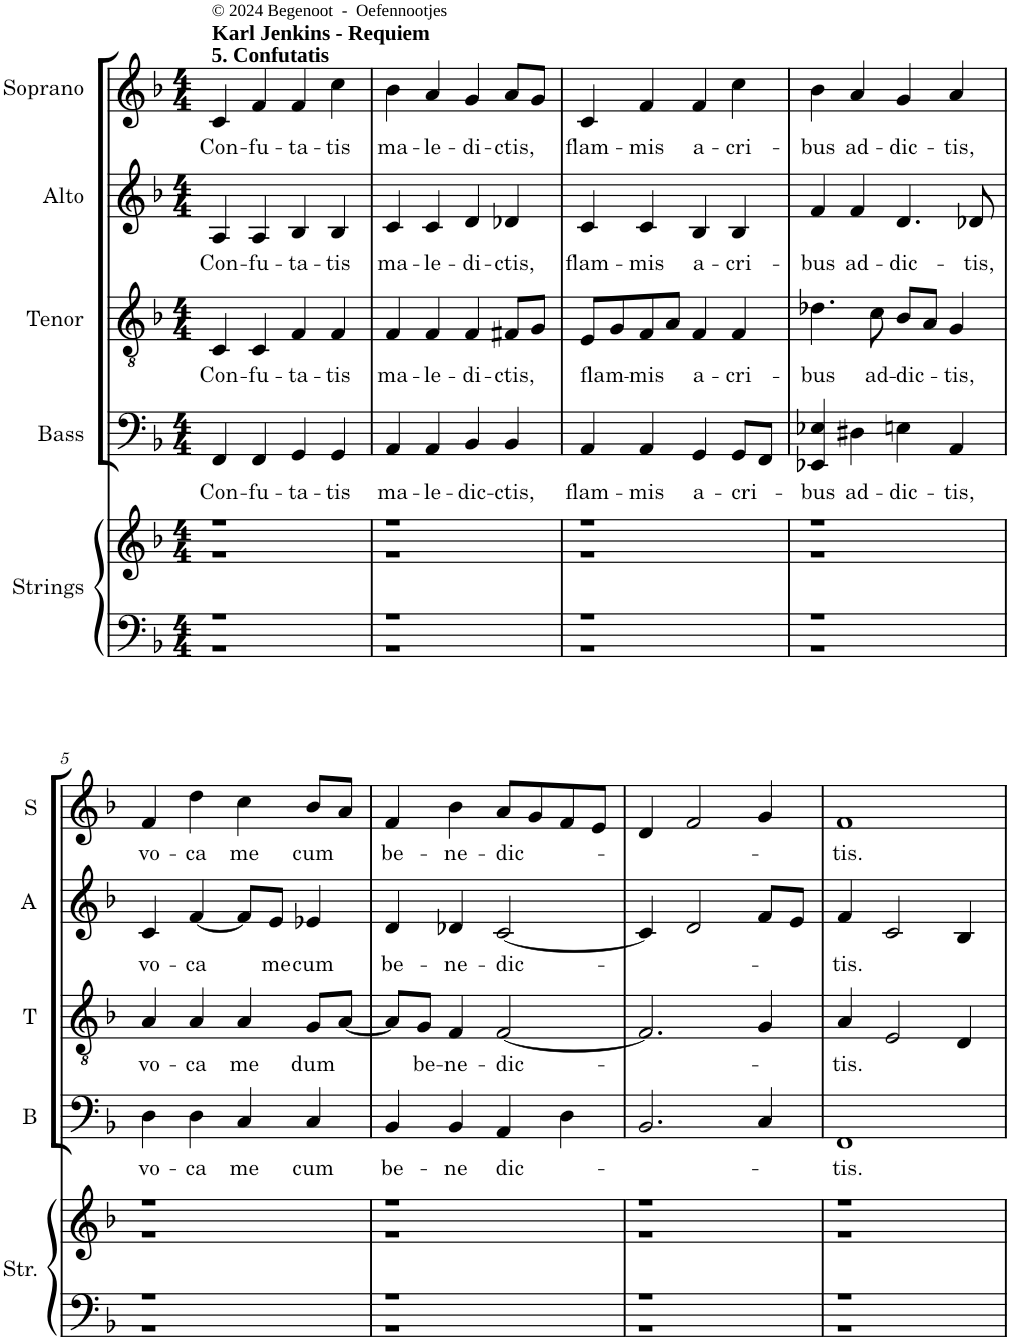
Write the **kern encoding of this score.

**kern	**kern	**kern	**text	**kern	**text	**kern	**text	**kern	**text
*part5	*part5	*part4	*part4	*part3	*part3	*part2	*part2	*part1	*part1
*staff6	*staff5	*staff4	*staff4	*staff3	*staff3	*staff2	*staff2	*staff1	*staff1
*I"Strings	*	*I"Bass	*	*I"Tenor	*	*I"Alto	*	*I"Soprano	*
*I'Str.	*	*I'B	*	*I'T	*	*I'A	*	*I'S	*
*clefF4	*clefG2	*clefF4	*	*clefGv2	*	*clefG2	*	*clefG2	*
*k[b-]	*k[b-]	*k[b-]	*	*k[b-]	*	*k[b-]	*	*k[b-]	*
*F:	*F:	*F:	*	*F:	*	*F:	*	*F:	*
*M4/4	*M4/4	*M4/4	*	*M4/4	*	*M4/4	*	*M4/4	*
=1	=1	=1	=1	=1	=1	=1	=1	=1	=1
*^	*^	*	*	*	*	*	*	*	*
!	!	!	!	!	!	!	!	!	!	!LO:TX:a:B:t=Karl Jenkins - Requiem	!
!	!	!	!	!	!	!	!	!	!	!LO:TX:a:t=5. Confutatis	!
!	!	!	!	!	!	!	!	!	!	!LO:TX:a:t=© 2024 Begenoot  -  Oefennootjes	!
!	!	!	!	!	!LO:LY:b	!	!LO:LY:b	!	!LO:LY:b	!	!LO:LY:b
1r	1r	1r	1r	4FF/	Con-	4C/	Con-	4A/	Con-	4c/	Con-
!	!	!	!	!	!LO:LY:b	!	!LO:LY:b	!	!LO:LY:b	!	!LO:LY:b
.	.	.	.	4FF/	-fu-	4C/	-fu-	4A/	-fu-	4f/	-fu-
!	!	!	!	!	!LO:LY:b	!	!LO:LY:b	!	!LO:LY:b	!	!LO:LY:b
.	.	.	.	4GG/	-ta-	4F/	-ta-	4B-/	-ta-	4f/	-ta-
!	!	!	!	!	!LO:LY:b	!	!LO:LY:b	!	!LO:LY:b	!	!LO:LY:b
.	.	.	.	4GG/	-tis	4F/	-tis	4B-/	-tis	4cc\	-tis
=2	=2	=2	=2	=2	=2	=2	=2	=2	=2	=2	=2
!	!	!	!	!	!LO:LY:b	!	!LO:LY:b	!	!LO:LY:b	!	!LO:LY:b
1r	1r	1r	1r	4AA/	ma-	4F/	ma-	4c/	ma-	4b-\	ma-
!	!	!	!	!	!LO:LY:b	!	!LO:LY:b	!	!LO:LY:b	!	!LO:LY:b
.	.	.	.	4AA/	-le-	4F/	-le-	4c/	-le-	4a/	-le-
!	!	!	!	!	!LO:LY:b	!	!LO:LY:b	!	!LO:LY:b	!	!LO:LY:b
.	.	.	.	4BB-/	-dic-	4F/	-di-	4d/	-di-	4g/	-di-
!	!	!	!	!	!LO:LY:b	!	!LO:LY:b	!	!LO:LY:b	!	!LO:LY:b
.	.	.	.	4BB-/	-ctis,	8F#X/L	-ctis,	4d-X/	-ctis,	8a/L	-ctis,
.	.	.	.	.	.	8G/J	.	.	.	8g/J	.
=3	=3	=3	=3	=3	=3	=3	=3	=3	=3	=3	=3
!	!	!	!	!	!LO:LY:b	!	!LO:LY:b	!	!LO:LY:b	!	!LO:LY:b
1r	1r	1r	1r	4AA/	flam-	8E/L	flam-	4c/	flam-	4c/	flam-
.	.	.	.	.	.	8G/	.	.	.	.	.
!	!	!	!	!	!LO:LY:b	!	!LO:LY:b	!	!LO:LY:b	!	!LO:LY:b
.	.	.	.	4AA/	-mis	8F/	-mis	4c/	-mis	4f/	-mis
.	.	.	.	.	.	8A/J	.	.	.	.	.
!	!	!	!	!	!LO:LY:b	!	!LO:LY:b	!	!LO:LY:b	!	!LO:LY:b
.	.	.	.	4GG/	a-	4F/	a-	4B-/	a-	4f/	a-
!	!	!	!	!	!LO:LY:b	!	!LO:LY:b	!	!LO:LY:b	!	!LO:LY:b
.	.	.	.	8GG/L	-cri-	4F/	-cri-	4B-/	-cri-	4cc\	-cri-
.	.	.	.	8FF/J	.	.	.	.	.	.	.
=4	=4	=4	=4	=4	=4	=4	=4	=4	=4	=4	=4
!	!	!	!	!	!LO:LY:b	!	!LO:LY:b	!	!LO:LY:b	!	!LO:LY:b
1r	1r	1r	1r	4EE-X/ 4E-X/	-bus	4.d-X\	-bus	4f/	-bus	4b-\	-bus
!	!	!	!	!	!LO:LY:b	!	!	!	!LO:LY:b	!	!LO:LY:b
.	.	.	.	4D#X\	ad-	.	.	4f/	ad-	4a/	ad-
!	!	!	!	!	!	!	!LO:LY:b	!	!	!	!
.	.	.	.	.	.	8c\	ad-	.	.	.	.
!	!	!	!	!	!LO:LY:b	!	!LO:LY:b	!	!LO:LY:b	!	!LO:LY:b
.	.	.	.	4En\	-dic-	8B-/L	-dic-	4.d/	-dic-	4g/	-dic-
.	.	.	.	.	.	8A/J	.	.	.	.	.
!	!	!	!	!	!LO:LY:b	!	!LO:LY:b	!	!	!	!LO:LY:b
.	.	.	.	4AA/	-tis,	4G/	-tis,	.	.	4a/	-tis,
!	!	!	!	!	!	!	!	!	!LO:LY:b	!	!
.	.	.	.	.	.	.	.	8d-X/	-tis,	.	.
!!LO:LB:g=z
=5	=5	=5	=5	=5	=5	=5	=5	=5	=5	=5	=5
!	!	!	!	!	!LO:LY:b	!	!LO:LY:b	!	!LO:LY:b	!	!LO:LY:b
1r	1r	1r	1r	4D\	vo-	4A/	vo-	4c/	vo-	4f/	vo-
!	!	!	!	!	!LO:LY:b	!	!LO:LY:b	!	!LO:LY:b	!	!LO:LY:b
.	.	.	.	4D\	-ca	4A/	-ca	[4f/	-ca	4dd\	-ca
!	!	!	!	!	!LO:LY:b	!	!LO:LY:b	!	!	!	!LO:LY:b
.	.	.	.	4C/	me	4A/	me	8f/L]	.	4cc\	me
!	!	!	!	!	!	!	!	!	!LO:LY:b	!	!
.	.	.	.	.	.	.	.	8e/J	me	.	.
!	!	!	!	!	!LO:LY:b	!	!LO:LY:b	!	!LO:LY:b	!	!LO:LY:b
.	.	.	.	4C/	cum	8G/L	dum	4e-X/	cum	8b-/L	cum
.	.	.	.	.	.	[8A/J	.	.	.	8a/J	.
=6	=6	=6	=6	=6	=6	=6	=6	=6	=6	=6	=6
!	!	!	!	!	!LO:LY:b	!	!	!	!LO:LY:b	!	!LO:LY:b
1r	1r	1r	1r	4BB-/	be-	8A/L]	.	4d/	be-	4f/	be-
!	!	!	!	!	!	!	!LO:LY:b	!	!	!	!
.	.	.	.	.	.	8G/J	be-	.	.	.	.
!	!	!	!	!	!LO:LY:b	!	!LO:LY:b	!	!LO:LY:b	!	!LO:LY:b
.	.	.	.	4BB-/	-ne	4F/	-ne-	4d-X/	-ne-	4b-\	-ne-
!	!	!	!	!	!LO:LY:b	!	!LO:LY:b	!	!LO:LY:b	!	!LO:LY:b
.	.	.	.	4AA/	dic-	[2F/	-dic-	[2c/	-dic-	8a/L	-dic-
.	.	.	.	.	.	.	.	.	.	8g/	.
.	.	.	.	4D\	.	.	.	.	.	8f/	.
.	.	.	.	.	.	.	.	.	.	8e/J	.
=7	=7	=7	=7	=7	=7	=7	=7	=7	=7	=7	=7
1r	1r	1r	1r	2.BB-/	.	2.F/]	.	4c/]	.	4d/	.
.	.	.	.	.	.	.	.	2d/	.	2f/	.
.	.	.	.	4C/	.	4G/	.	8f/L	.	4g/	.
.	.	.	.	.	.	.	.	8e/J	.	.	.
=8	=8	=8	=8	=8	=8	=8	=8	=8	=8	=8	=8
!	!	!	!	!	!LO:LY:b	!	!LO:LY:b	!	!LO:LY:b	!	!LO:LY:b
1r	1r	1r	1r	1FF	-tis.	4A/	-tis.	4f/	-tis.	1f	-tis.
.	.	.	.	.	.	2E/	.	2c/	.	.	.
.	.	.	.	.	.	4D/	.	4B-/	.	.	.
*v	*v	*	*	*	*	*	*	*	*	*	*
*	*v	*v	*	*	*	*	*	*	*	*
=	=	=	=	=	=	=	=	=	=
*-	*-	*-	*-	*-	*-	*-	*-	*-	*-
